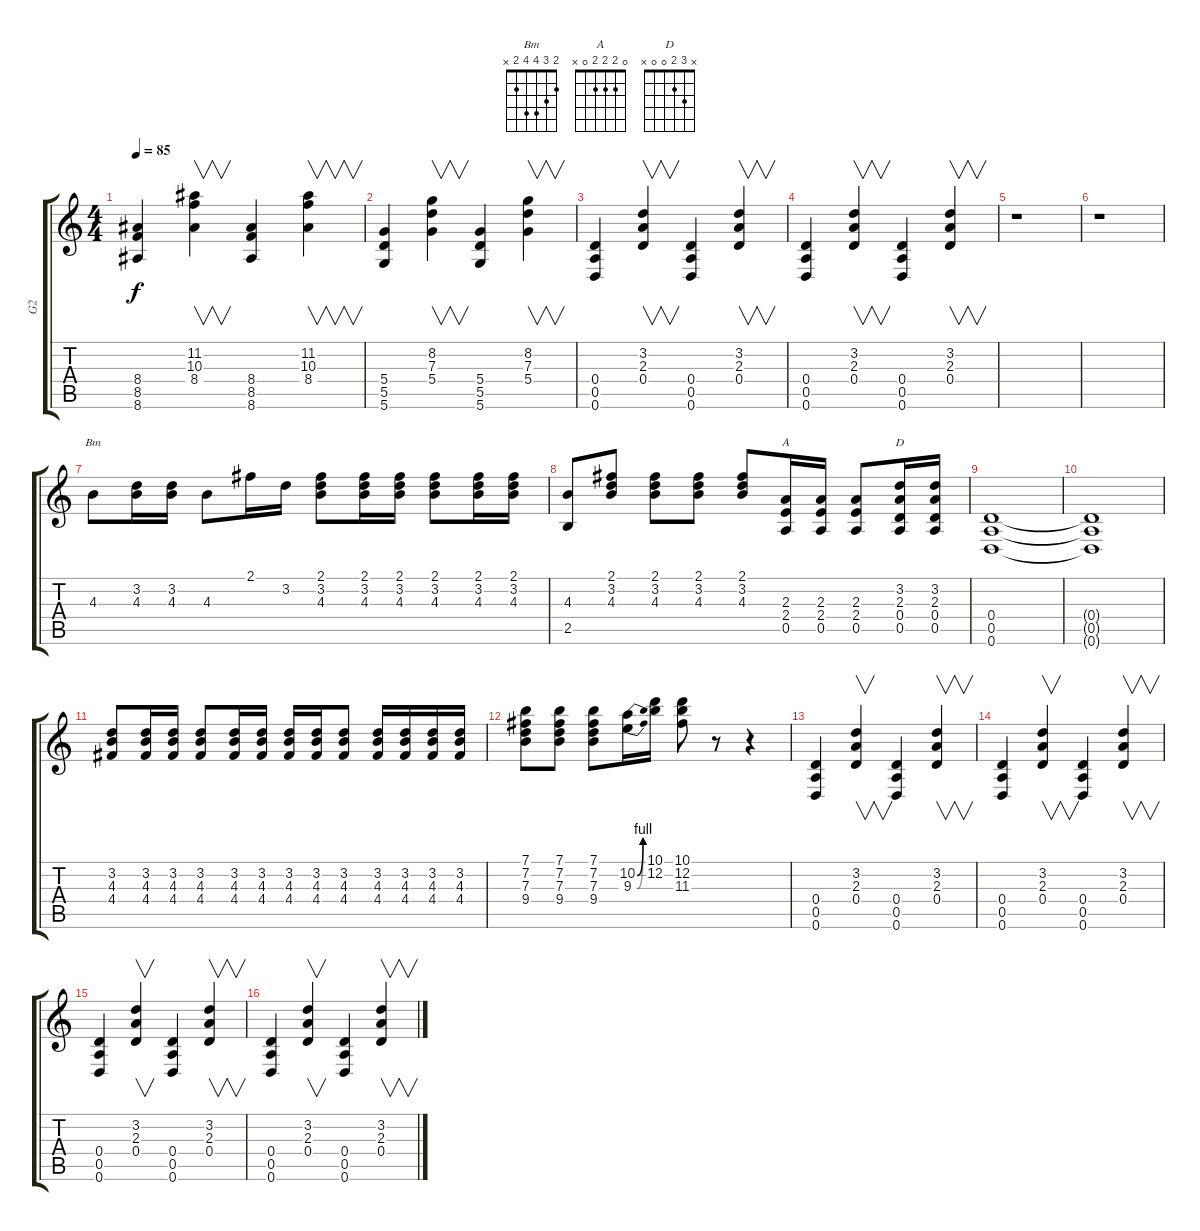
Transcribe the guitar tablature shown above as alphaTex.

\track ("G2" "G2") {instrument overdrivenguitar}
\staff {score tabs}
\tuning (E4 B3 G3 D3 A2 D2) {hide}
\chord ("Bm" 2 3 4 4 2 x)
\chord ("A" 0 2 2 2 0 x)
\chord ("D" x 3 2 0 0 x)
\ts (4 4)
\tempo 85
\clef g2
\ks c
(8.4 8.5 8.6).4{dy f} (11.2 10.3 8.4).4{v} (8.4 8.5 8.6).4 (11.2 10.3 8.4).4{v} |
(5.4 5.5 5.6).4 (8.2 7.3 5.4).4{v} (5.4 5.5 5.6).4 (8.2 7.3 5.4).4{v} |
(0.4 0.5 0.6).4 (3.2 2.3 0.4).4{v} (0.4 0.5 0.6).4 (3.2 2.3 0.4).4{v} |
(0.4 0.5 0.6).4 (3.2 2.3 0.4).4{v} (0.4 0.5 0.6).4 (3.2 2.3 0.4).4{v} |
r.1 |
r.1 |
4.3.8{ch "Bm"} (3.2 4.3).16 (3.2 4.3).16 4.3.8 2.1.16 3.2.16 (2.1 3.2 4.3).8 (2.1 3.2 4.3).16 (2.1 3.2 4.3).16 (2.1 3.2 4.3).8 (2.1 3.2 4.3).16 (2.1 3.2 4.3).16 |
(4.3 2.5).8 (2.1 3.2 4.3).8 (2.1 3.2 4.3).8 (2.1 3.2 4.3).8 (2.1 3.2 4.3).8 (2.3 2.4 0.5).16{ch "A"} (2.3 2.4 0.5).16 (2.3 2.4 0.5).8 (3.2 2.3 0.4 0.5).16{ch "D"} (3.2 2.3 0.4 0.5).16 |
(0.4 0.5 0.6).1 |
(0.4{t} 0.5{t} 0.6{t}).1 |
(3.2 4.3 4.4).8 (3.2 4.3 4.4).16 (3.2 4.3 4.4).16 (3.2 4.3 4.4).8 (3.2 4.3 4.4).16 (3.2 4.3 4.4).16 (3.2 4.3 4.4).16 (3.2 4.3 4.4).16 (3.2 4.3 4.4).8 (3.2 4.3 4.4).16 (3.2 4.3 4.4).16 (3.2 4.3 4.4).16 (3.2 4.3 4.4).16 |
(7.1 7.2 7.3 9.4).8 (7.1 7.2 7.3 9.4).8 (7.1 7.2 7.3 9.4).8 (10.2{be (bend 0 0 60 4)} 9.3{be (bend 0 0 60 4)}).16 (10.1 12.2).16 (10.1 12.2 11.3).8 r.8 r.4 |
(0.4 0.5 0.6).4 (3.2 2.3 0.4).4{v} (0.4 0.5 0.6).4 (3.2 2.3 0.4).4{v} |
(0.4 0.5 0.6).4 (3.2 2.3 0.4).4{v} (0.4 0.5 0.6).4 (3.2 2.3 0.4).4{v} |
(0.4 0.5 0.6).4 (3.2 2.3 0.4).4{v} (0.4 0.5 0.6).4 (3.2 2.3 0.4).4{v} |
(0.4 0.5 0.6).4 (3.2 2.3 0.4).4{v} (0.4 0.5 0.6).4 (3.2 2.3 0.4).4{v}
